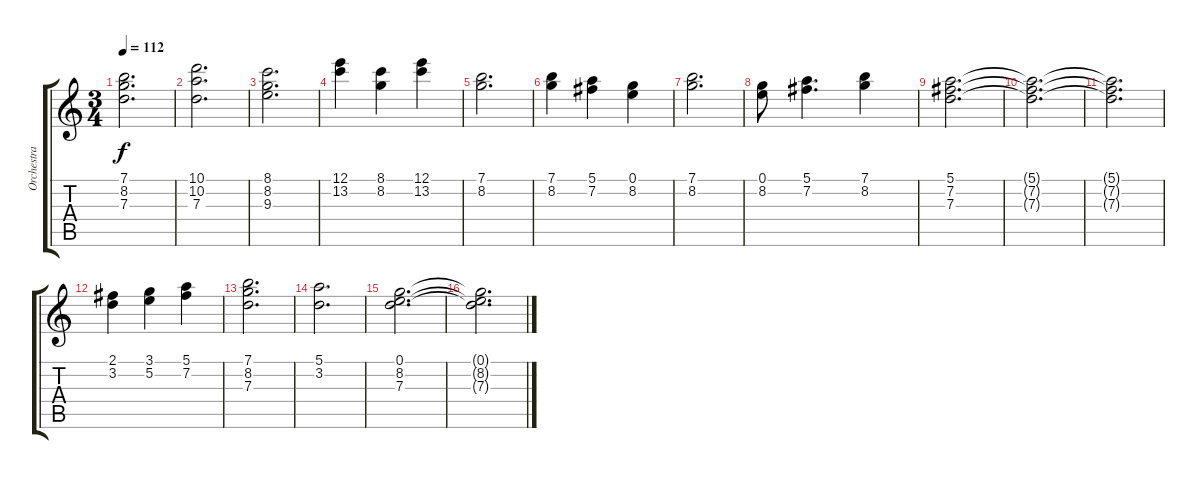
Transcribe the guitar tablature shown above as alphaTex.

\track ("Orchestra (Michael Kamen)" "Orchestra ") {instrument stringensemble1}
\staff {score tabs}
\tuning (E5 B4 G4 D4 A3 E3) {hide}
\ts (3 4)
\tempo 112
\clef g2
\ks c
(7.1 8.2 7.3).2{d dy f} |
(10.1 10.2 7.3).2{d} |
(8.1 8.2 9.3).2{d} |
(12.1 13.2).4 (8.1 8.2).4 (12.1 13.2).4 |
(7.1 8.2).2{d} |
(7.1 8.2).4 (5.1 7.2).4 (0.1 8.2).4 |
(7.1 8.2).2{d} |
(0.1 8.2).8 (5.1 7.2).4{d} (7.1 8.2).4 |
(5.1 7.2 7.3).2{d} |
(5.1{t} 7.2{t} 7.3{t}).2{d} |
(5.1{t} 7.2{t} 7.3{t}).2{d} |
(2.1 3.2).4 (3.1 5.2).4 (5.1 7.2).4 |
(7.1 8.2 7.3).2{d} |
(5.1 3.2).2{d} |
(0.1 8.2 7.3).2{d} |
(0.1{t} 8.2{t} 7.3{t}).2{d}
